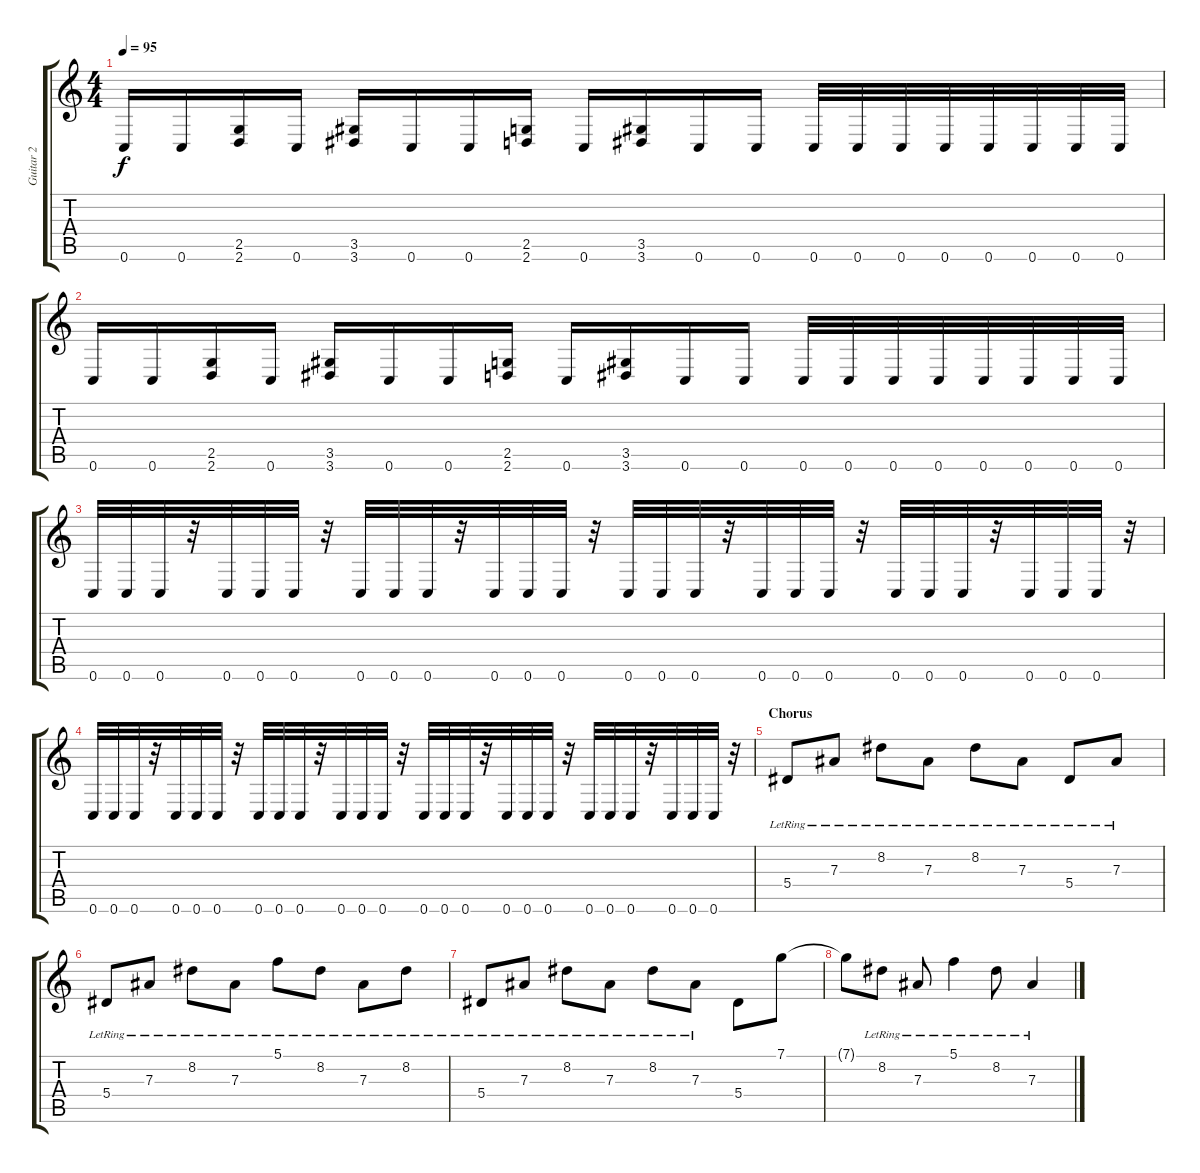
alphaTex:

\track ("Guitar 2" "Guitar 2") {instrument overdrivenguitar}
\staff {score tabs}
\tuning (C4 G3 Eb3 Bb2 F2 C2) {hide}
\ts (4 4)
\tempo 95
\clef g2
\ks c
0.6.16{dy f} 0.6.16 (2.5 2.6).16 0.6.16 (3.5 3.6).16 0.6.16 0.6.16 (2.5 2.6).16 0.6.16 (3.5 3.6).16 0.6.16 0.6.16 0.6.32 0.6.32 0.6.32 0.6.32 0.6.32 0.6.32 0.6.32 0.6.32 |
0.6.16 0.6.16 (2.5 2.6).16 0.6.16 (3.5 3.6).16 0.6.16 0.6.16 (2.5 2.6).16 0.6.16 (3.5 3.6).16 0.6.16 0.6.16 0.6.32 0.6.32 0.6.32 0.6.32 0.6.32 0.6.32 0.6.32 0.6.32 |
0.6.32 0.6.32 0.6.32 r.32 0.6.32 0.6.32 0.6.32 r.32 0.6.32 0.6.32 0.6.32 r.32 0.6.32 0.6.32 0.6.32 r.32 0.6.32 0.6.32 0.6.32 r.32 0.6.32 0.6.32 0.6.32 r.32 0.6.32 0.6.32 0.6.32 r.32 0.6.32 0.6.32 0.6.32 r.32 |
0.6.32 0.6.32 0.6.32 r.32 0.6.32 0.6.32 0.6.32 r.32 0.6.32 0.6.32 0.6.32 r.32 0.6.32 0.6.32 0.6.32 r.32 0.6.32 0.6.32 0.6.32 r.32 0.6.32 0.6.32 0.6.32 r.32 0.6.32 0.6.32 0.6.32 r.32 0.6.32 0.6.32 0.6.32 r.32 |
\section ("" "Chorus")
5.4{lr}.8{volume 11 instrument electricguitarjazz} 7.3{lr}.8 8.2{lr}.8 7.3{lr}.8 8.2{lr}.8 7.3{lr}.8 5.4{lr}.8 7.3{lr}.8 |
5.4{lr}.8 7.3{lr}.8 8.2{lr}.8 7.3{lr}.8 5.1{lr}.8 8.2{lr}.8 7.3{lr}.8 8.2{lr}.8 |
5.4{lr}.8 7.3{lr}.8 8.2{lr}.8 7.3{lr}.8 8.2{lr}.8 7.3{lr}.8 5.4.8 7.1.8 |
7.1{t}.8 8.2{lr}.8 7.3{lr}.8 5.1{lr}.4 8.2{lr}.8 7.3{lr}.4
